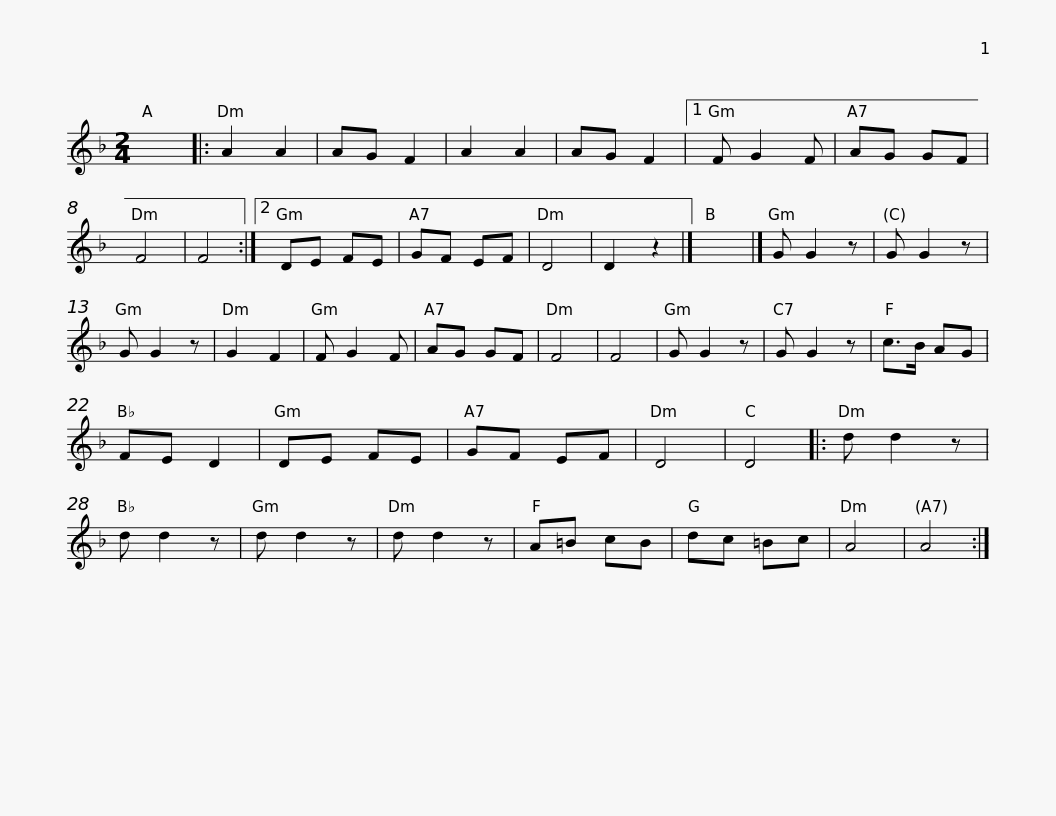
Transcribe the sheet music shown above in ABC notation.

X:1
L:1/8
M:2/4
I:linebreak $
K:Dmin
V:1 treble
V:1
 x4 |: A2 A2 | AG F2 | A2 A2 | AG F2 |1 %5
 F G2 F | AG GF | F4 | F4 :|2 DE FE | %10
 GF EF | D4 | D2 z2 |] x4 |]$ G G2 z | %15
 G G2 z | G G2 z | G2 F2 | F G2 F | AG GF | %20
 F4 | F4 | G G2 z | G G2 z | c>B AG | %25
 FE D2 |$ DE FE | GF EF | D4 | D4 |: %30
 d d2 z | d d2 z | d d2 z | d d2 z | A=B cB | %35
 dc =Bc | A4 | A4 :| %38
